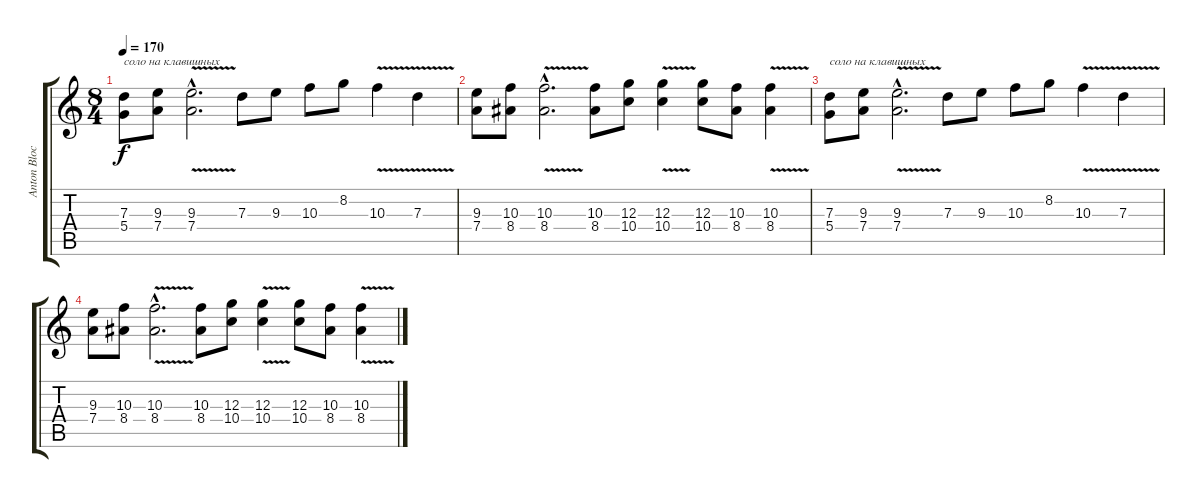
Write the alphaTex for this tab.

\track ("Anton Blochin guitar" "Anton Bloc") {instrument overdrivenguitar}
\staff {score tabs}
\tuning (E4 B3 G3 D3 A2 E2) {hide}
\ts (8 4)
\tempo 170
\clef g2
\ks c
(7.3 5.4).8{txt "соло на клавишных" dy f} (9.3 7.4).8 (9.3{v hac} 7.4{v hac}).2{d} 7.3.8 9.3.8 10.3.8 8.2.8 10.3{v}.4 7.3{v}.4 |
(9.3 7.4).8 (10.3 8.4).8 (10.3{v hac} 8.4{v hac}).2{d} (10.3 8.4).8 (12.3 10.4).8 (12.3{v} 10.4{v}).4 (12.3 10.4).8 (10.3 8.4).8 (10.3{v} 8.4{v}).4 |
(7.3 5.4).8{txt "соло на клавишных"} (9.3 7.4).8 (9.3{v hac} 7.4{v hac}).2{d} 7.3.8 9.3.8 10.3.8 8.2.8 10.3{v}.4 7.3{v}.4 |
(9.3 7.4).8 (10.3 8.4).8 (10.3{v hac} 8.4{v hac}).2{d} (10.3 8.4).8 (12.3 10.4).8 (12.3{v} 10.4{v}).4 (12.3 10.4).8 (10.3 8.4).8 (10.3{v} 8.4{v}).4
